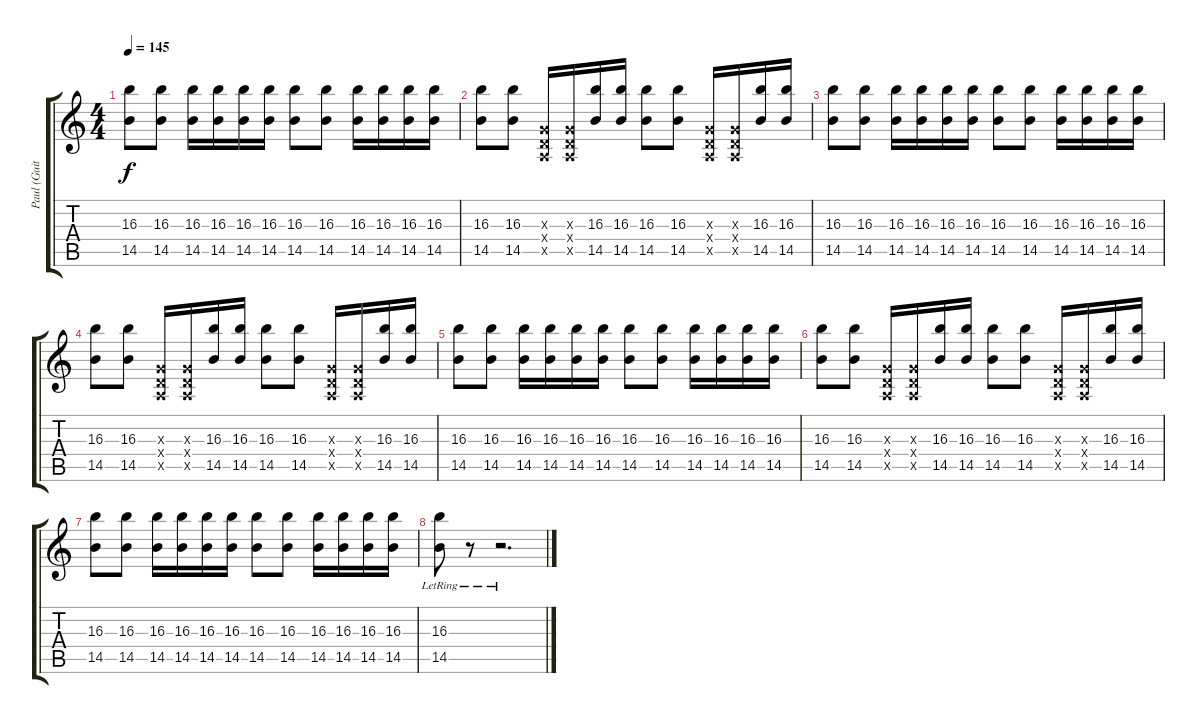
\track ("Paul (Guitar 2)" "Paul (Guit") {instrument distortionguitar}
\staff {score tabs}
\tuning (E4 B3 G3 D3 A2 E2) {hide}
\ts (4 4)
\tempo 145
\clef g2
\ks c
(16.3 14.5).8{dy f} (16.3 14.5).8 (16.3 14.5).16 (16.3 14.5).16 (16.3 14.5).16 (16.3 14.5).16 (16.3 14.5).8 (16.3 14.5).8 (16.3 14.5).16 (16.3 14.5).16 (16.3 14.5).16 (16.3 14.5).16 |
(16.3 14.5).8 (16.3 14.5).8 (0.3{x} 0.4{x} 0.5{x}).16 (0.3{x} 0.4{x} 0.5{x}).16 (16.3 14.5).16 (16.3 14.5).16 (16.3 14.5).8 (16.3 14.5).8 (0.3{x} 0.4{x} 0.5{x}).16 (0.3{x} 0.4{x} 0.5{x}).16 (16.3 14.5).16 (16.3 14.5).16 |
(16.3 14.5).8 (16.3 14.5).8 (16.3 14.5).16 (16.3 14.5).16 (16.3 14.5).16 (16.3 14.5).16 (16.3 14.5).8 (16.3 14.5).8 (16.3 14.5).16 (16.3 14.5).16 (16.3 14.5).16 (16.3 14.5).16 |
(16.3 14.5).8 (16.3 14.5).8 (0.3{x} 0.4{x} 0.5{x}).16 (0.3{x} 0.4{x} 0.5{x}).16 (16.3 14.5).16 (16.3 14.5).16 (16.3 14.5).8 (16.3 14.5).8 (0.3{x} 0.4{x} 0.5{x}).16 (0.3{x} 0.4{x} 0.5{x}).16 (16.3 14.5).16 (16.3 14.5).16 |
(16.3 14.5).8 (16.3 14.5).8 (16.3 14.5).16 (16.3 14.5).16 (16.3 14.5).16 (16.3 14.5).16 (16.3 14.5).8 (16.3 14.5).8 (16.3 14.5).16 (16.3 14.5).16 (16.3 14.5).16 (16.3 14.5).16 |
(16.3 14.5).8 (16.3 14.5).8 (0.3{x} 0.4{x} 0.5{x}).16 (0.3{x} 0.4{x} 0.5{x}).16 (16.3 14.5).16 (16.3 14.5).16 (16.3 14.5).8 (16.3 14.5).8 (0.3{x} 0.4{x} 0.5{x}).16 (0.3{x} 0.4{x} 0.5{x}).16 (16.3 14.5).16 (16.3 14.5).16 |
(16.3 14.5).8 (16.3 14.5).8 (16.3 14.5).16 (16.3 14.5).16 (16.3 14.5).16 (16.3 14.5).16 (16.3 14.5).8 (16.3 14.5).8 (16.3 14.5).16 (16.3 14.5).16 (16.3 14.5).16 (16.3 14.5).16 |
(16.3{lr} 14.5{lr}).8 r.8 r.2{d}
